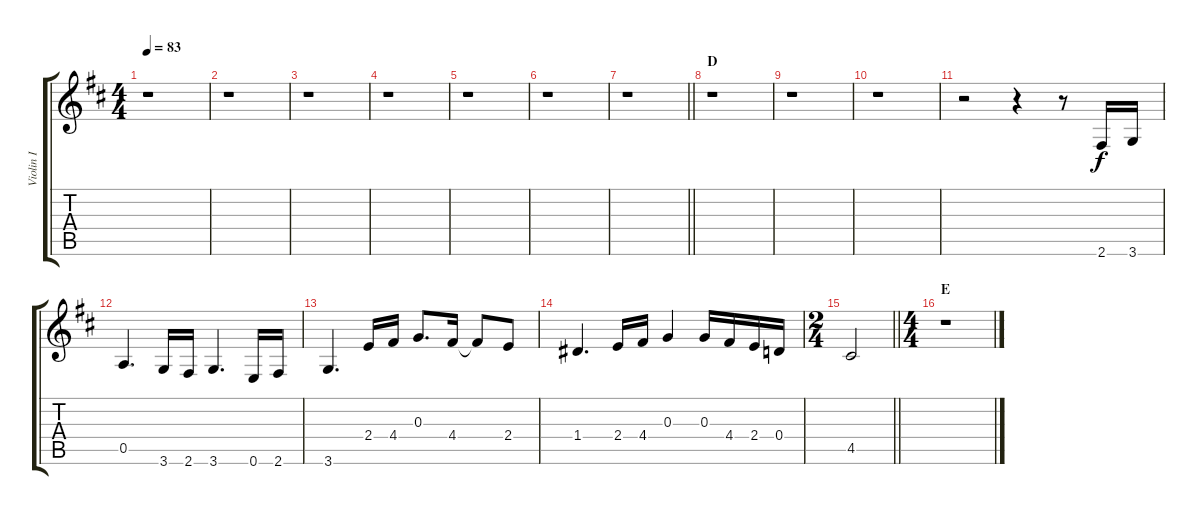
\track ("Violin I" "Violin I") {instrument violin}
\staff {score tabs}
\tuning (E5 B4 G4 D4 A3 E3) {hide}
\ts (4 4)
\tempo 83
\clef g2
\ks d
r.1{dy f} |
r.1 |
r.1 |
r.1 |
r.1 |
r.1 |
\barLineRight lightlight
r.1 |
\section ("" "D")
r.1 |
r.1 |
r.1 |
r.2 r.4 r.8 2.6.16 3.6.16 |
0.5.4{d} 3.6.16 2.6.16 3.6.4{d} 0.6.16 2.6.16 |
3.6.4{d} 2.4.16 4.4.16 0.3.8{d} 4.4.16 4.4{t}.8 2.4.8 |
1.4.4{d} 2.4.16 4.4.16 0.3.4 0.3.16 4.4.16 2.4.16 0.4.16 |
\ts (2 4)
\barLineRight lightlight
4.5.2 |
\ts (4 4)
\section ("" "E")
r.1
